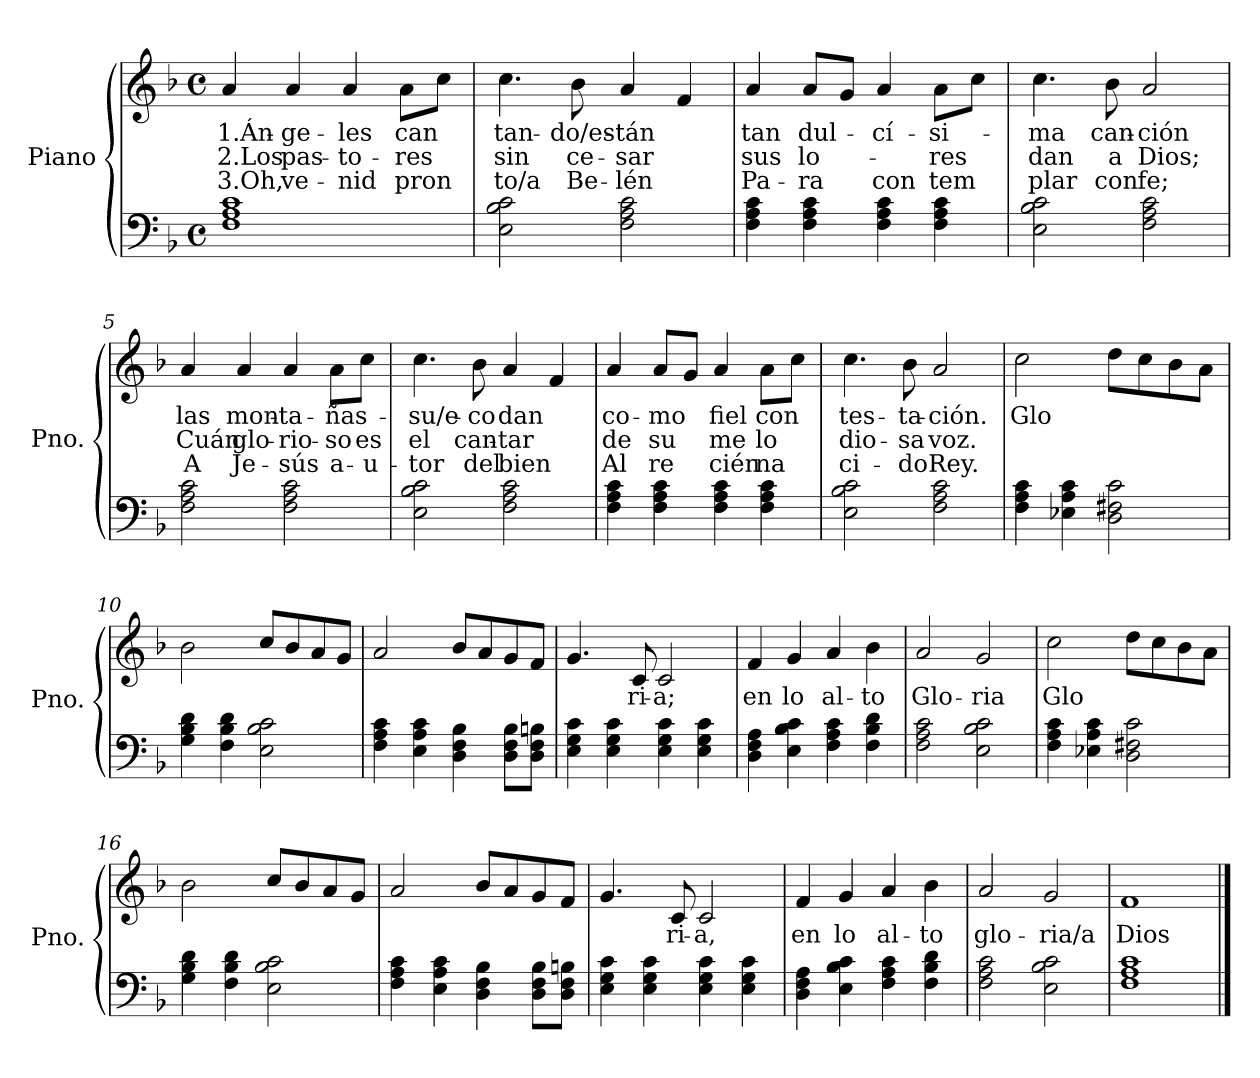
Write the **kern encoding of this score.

**kern	**kern	**text	**text	**text
*part1	*part1	*part1	*part1	*part1
*staff2	*staff1	*staff1	*staff1	*staff1
*I"Piano	*	*	*	*
*I'Pno.	*	*	*	*
*clefF4	*clefG2	*	*	*
*k[b-]	*k[b-]	*	*	*
*M4/4	*M4/4	*	*	*
*met(c)	*met(c)	*	*	*
=1	=1	=1	=1	=1
!	!	!LO:LY:b	!LO:LY:b	!LO:LY:b
1F 1A 1c	4a/	1.Án-	2.Los	3.Oh,
!	!	!LO:LY:b	!LO:LY:b	!LO:LY:b
.	4a/	-ge-	pas-	ve-
!	!	!LO:LY:b	!LO:LY:b	!LO:LY:b
.	4a/	-les	-to-	-nid
!	!	!LO:LY:b	!LO:LY:b	!LO:LY:b
.	8a\L	can	-res	pron
.	8cc\J	.	.	.
=2	=2	=2	=2	=2
!	!	!LO:LY:b	!LO:LY:b	!LO:LY:b
2E\ 2B-\ 2c\	4.cc\	tan-	sin	to/a
!	!	!LO:LY:b	!LO:LY:b	!LO:LY:b
.	8b-\	-do/es-	ce-	Be-
!	!	!LO:LY:b	!LO:LY:b	!LO:LY:b
2F\ 2A\ 2c\	4a/	-tán	-sar	-lén
.	4f/	.	.	.
=3	=3	=3	=3	=3
!	!	!LO:LY:b	!LO:LY:b	!LO:LY:b
4F\ 4A\ 4c\	4a/	tan	sus	Pa-
!	!	!LO:LY:b	!LO:LY:b	!LO:LY:b
4F\ 4A\ 4c\	8a/L	dul-	lo-	-ra
.	8g/J	.	.	.
!	!	!LO:LY:b	!	!LO:LY:b
4F\ 4A\ 4c\	4a/	-cí-	.	con
!	!	!LO:LY:b	!LO:LY:b	!LO:LY:b
4F\ 4A\ 4c\	8a\L	-si-	-res	tem
.	8cc\J	.	.	.
=4	=4	=4	=4	=4
!	!	!LO:LY:b	!LO:LY:b	!LO:LY:b
2E\ 2B-\ 2c\	4.cc\	-ma	dan	plar
!	!	!LO:LY:b	!LO:LY:b	!LO:LY:b
.	8b-\	can-	a	con
!	!	!LO:LY:b	!LO:LY:b	!LO:LY:b
2F\ 2A\ 2c\	2a/	-ción	Dios;	fe;
=5	=5	=5	=5	=5
!	!	!LO:LY:b	!LO:LY:b	!LO:LY:b
2F\ 2A\ 2c\	4a/	las	Cuán	A
!	!	!LO:LY:b	!LO:LY:b	!LO:LY:b
.	4a/	mon-	glo-	Je-
!	!	!LO:LY:b	!LO:LY:b	!LO:LY:b
2F\ 2A\ 2c\	4a/	-ta-	-rio-	-sús
!	!	!LO:LY:b	!LO:LY:b	!LO:LY:b
.	8a\L	-ñas-	-so	a-
!	!	!	!LO:LY:b	!LO:LY:b
.	8cc\J	.	es	-u-
!!LO:LB:g=z
=6	=6	=6	=6	=6
!	!	!LO:LY:b	!LO:LY:b	!LO:LY:b
2E\ 2B-\ 2c\	4.cc\	-su/e-	el	-tor
!	!	!LO:LY:b	!LO:LY:b	!LO:LY:b
.	8b-\	-co	can-	del
!	!	!LO:LY:b	!LO:LY:b	!LO:LY:b
2F\ 2A\ 2c\	4a/	dan	-tar	bien
.	4f/	.	.	.
=7	=7	=7	=7	=7
!	!	!LO:LY:b	!LO:LY:b	!LO:LY:b
4F\ 4A\ 4c\	4a/	co-	de	Al
!	!	!LO:LY:b	!LO:LY:b	!LO:LY:b
4F\ 4A\ 4c\	8a/L	-mo	su	re
.	8g/J	.	.	.
!	!	!LO:LY:b	!LO:LY:b	!LO:LY:b
4F\ 4A\ 4c\	4a/	fiel	me	cién
!	!	!LO:LY:b	!LO:LY:b	!LO:LY:b
4F\ 4A\ 4c\	8a\L	con	lo	na
.	8cc\J	.	.	.
=8	=8	=8	=8	=8
!	!	!LO:LY:b	!LO:LY:b	!LO:LY:b
2E\ 2B-\ 2c\	4.cc\	tes-	dio-	ci-
!	!	!LO:LY:b	!LO:LY:b	!LO:LY:b
.	8b-\	-ta-	-sa	-do
!	!	!LO:LY:b	!LO:LY:b	!LO:LY:b
2F\ 2A\ 2c\	2a/	-ción.	voz.	Rey.
=9	=9	=9	=9	=9
!	!	!LO:LY:b	!	!
4F\ 4A\ 4c\	2cc\	Glo	.	.
4E-X\ 4A\ 4c\	.	.	.	.
2D\ 2F#X\ 2c\	8dd\L	.	.	.
.	8cc\	.	.	.
.	8b-\	.	.	.
.	8a\J	.	.	.
=10	=10	=10	=10	=10
4G\ 4B-\ 4d\	2b-\	.	.	.
4F\ 4B-\ 4d\	.	.	.	.
2E\ 2B-\ 2c\	8cc/L	.	.	.
.	8b-/	.	.	.
.	8a/	.	.	.
.	8g/J	.	.	.
=11	=11	=11	=11	=11
4F\ 4A\ 4c\	2a/	.	.	.
4E\ 4A\ 4c\	.	.	.	.
4D\ 4F\ 4B-\	8b-/L	.	.	.
.	8a/	.	.	.
8D\ 8F\ 8B-\L	8g/	.	.	.
8D\ 8F\ 8Bn\J	8f/J	.	.	.
!!LO:LB:g=z
=12	=12	=12	=12	=12
4E\ 4G\ 4c\	4.g/	.	.	.
4E\ 4G\ 4c\	.	.	.	.
!	!	!LO:LY:b	!	!
.	8c/	ri-	.	.
!	!	!LO:LY:b	!	!
4E\ 4G\ 4c\	2c/	-a;	.	.
4E\ 4G\ 4c\	.	.	.	.
=13	=13	=13	=13	=13
!	!	!LO:LY:b	!	!
4D\ 4F\ 4A\	4f/	en	.	.
!	!	!LO:LY:b	!	!
4E\ 4B-\ 4c\	4g/	lo	.	.
!	!	!LO:LY:b	!	!
4F\ 4A\ 4c\	4a/	al-	.	.
!	!	!LO:LY:b	!	!
4F\ 4B-\ 4d\	4b-\	-to	.	.
=14	=14	=14	=14	=14
!	!	!LO:LY:b	!	!
2F\ 2A\ 2c\	2a/	Glo-	.	.
!	!	!LO:LY:b	!	!
2E\ 2B-\ 2c\	2g/	-ria	.	.
=15	=15	=15	=15	=15
!	!	!LO:LY:b	!	!
4F\ 4A\ 4c\	2cc\	Glo	.	.
4E-X\ 4A\ 4c\	.	.	.	.
2D\ 2F#X\ 2c\	8dd\L	.	.	.
.	8cc\	.	.	.
.	8b-\	.	.	.
.	8a\J	.	.	.
=16	=16	=16	=16	=16
4G\ 4B-\ 4d\	2b-\	.	.	.
4F\ 4B-\ 4d\	.	.	.	.
2E\ 2B-\ 2c\	8cc/L	.	.	.
.	8b-/	.	.	.
.	8a/	.	.	.
.	8g/J	.	.	.
=17	=17	=17	=17	=17
4F\ 4A\ 4c\	2a/	.	.	.
4E\ 4A\ 4c\	.	.	.	.
4D\ 4F\ 4B-\	8b-/L	.	.	.
.	8a/	.	.	.
8D\ 8F\ 8B-\L	8g/	.	.	.
8D\ 8F\ 8Bn\J	8f/J	.	.	.
!!LO:LB:g=z
=18	=18	=18	=18	=18
4E\ 4G\ 4c\	4.g/	.	.	.
4E\ 4G\ 4c\	.	.	.	.
!	!	!LO:LY:b	!	!
.	8c/	ri-	.	.
!	!	!LO:LY:b	!	!
4E\ 4G\ 4c\	2c/	-a,	.	.
4E\ 4G\ 4c\	.	.	.	.
=19	=19	=19	=19	=19
!	!	!LO:LY:b	!	!
4D\ 4F\ 4A\	4f/	en	.	.
!	!	!LO:LY:b	!	!
4E\ 4B-\ 4c\	4g/	lo	.	.
!	!	!LO:LY:b	!	!
4F\ 4A\ 4c\	4a/	al-	.	.
!	!	!LO:LY:b	!	!
4F\ 4B-\ 4d\	4b-\	-to	.	.
=20	=20	=20	=20	=20
!	!	!LO:LY:b	!	!
2F\ 2A\ 2c\	2a/	glo-	.	.
!	!	!LO:LY:b	!	!
2E\ 2B-\ 2c\	2g/	-ria/a	.	.
=21	=21	=21	=21	=21
!	!	!LO:LY:b	!	!
1F 1A 1c	1f	Dios	.	.
==	==	==	==	==
*-	*-	*-	*-	*-
